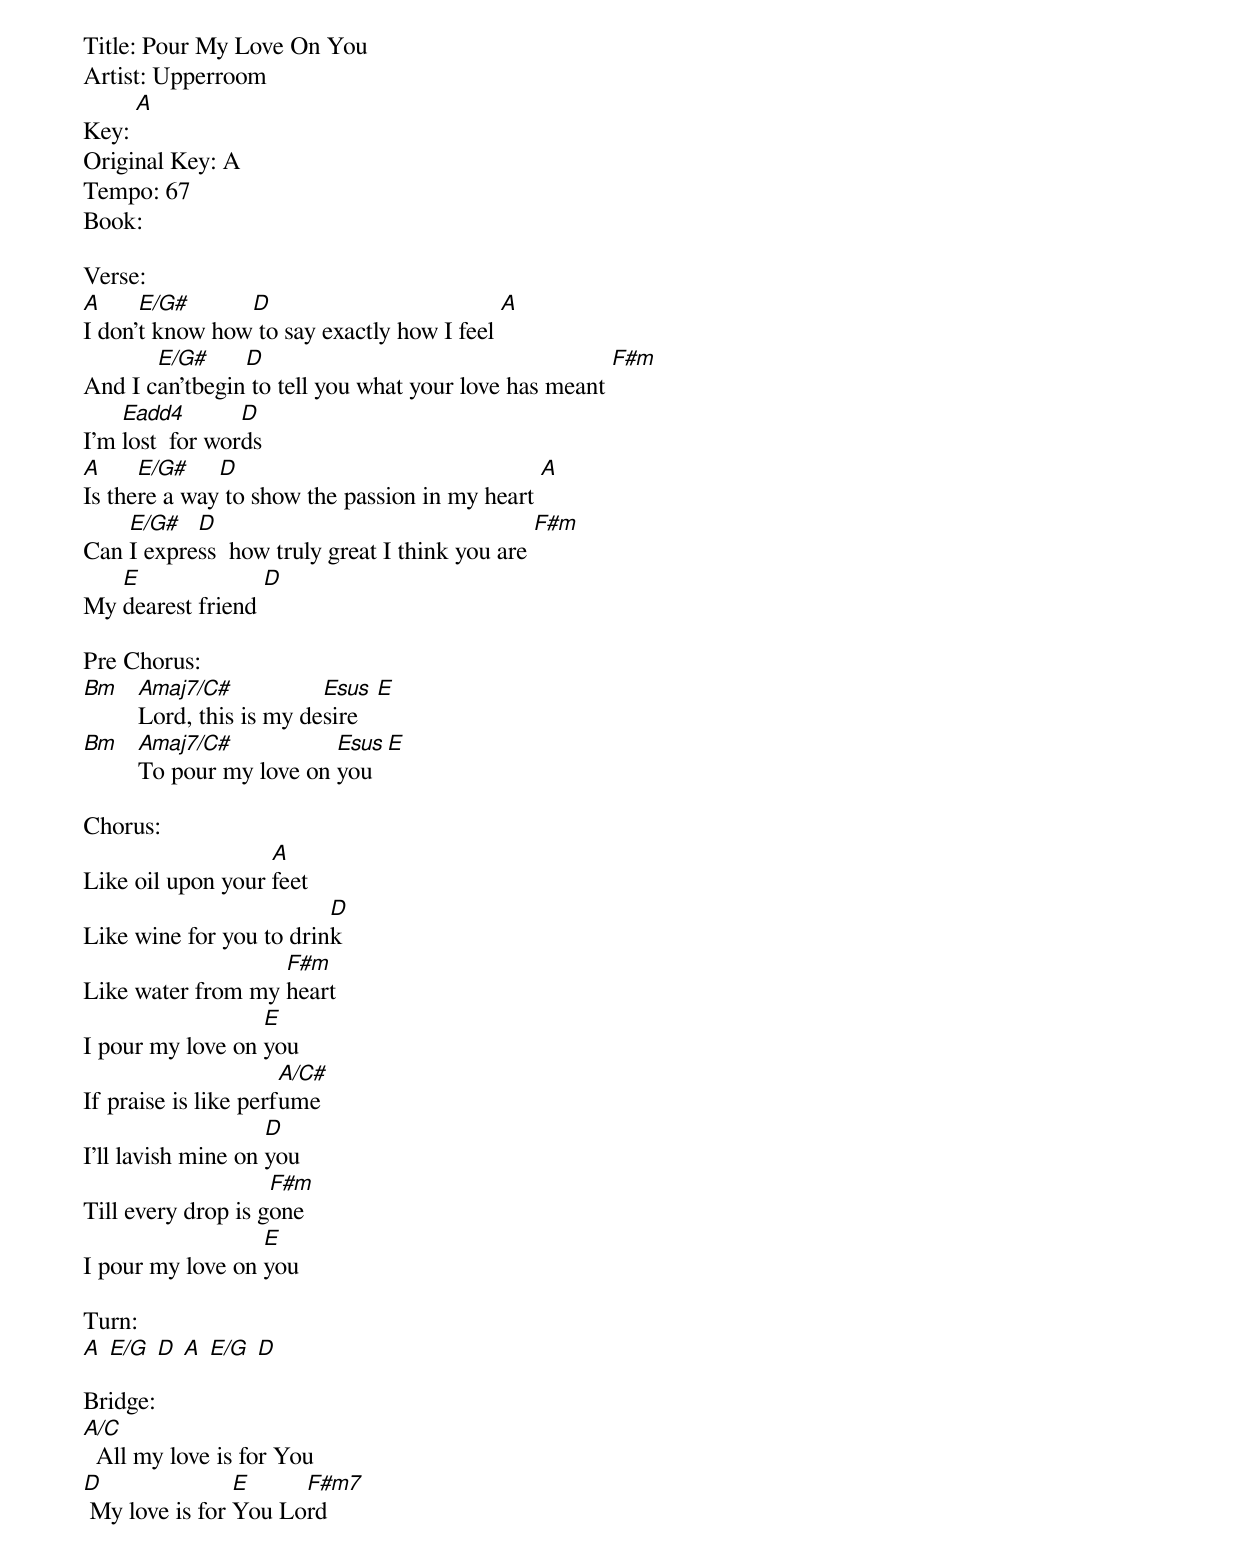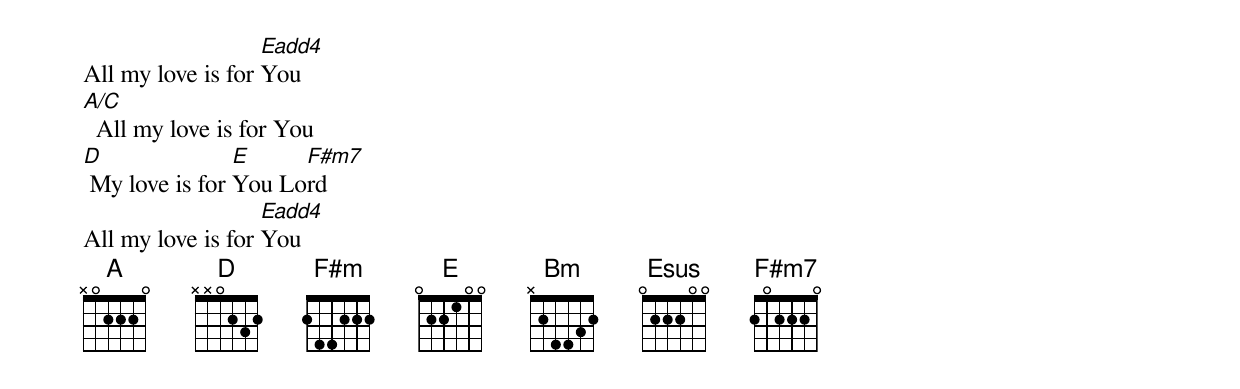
Title: Pour My Love On You
Artist: Upperroom
Key: [A]
Original Key: A
Tempo: 67
Book:

Verse:
[A]I don'[E/G#]t know how[D] to say exactly how I feel [A]
And I c[E/G#]an'tbegin[D] to tell you what your love has meant [F#m]
I'm [Eadd4]lost  for wor[D]ds
[A]Is the[E/G#]re a way[D] to show the passion in my heart [A]
Can [E/G#]I expre[D]ss  how truly great I think you are [F#m]
My [E]dearest friend [D]

Pre Chorus:
[Bm]   [Amaj7/C#]Lord, this is my de[Esus]sire   [E]
[Bm]   [Amaj7/C#]To pour my love on [Esus]you  [E]

Chorus:
Like oil upon your [A]feet
Like wine for you to drin[D]k
Like water from my [F#m]heart
I pour my love on [E]you
If praise is like perf[A/C#]ume
I'll lavish mine on [D]you
Till every drop is g[F#m]one
I pour my love on [E]you

Turn:
[A] [E/G] [D] [A] [E/G] [D]

Bridge:
[A/C]  All my love is for You
[D] My love is for [E]You Lo[F#m7]rd
All my love is for [Eadd4]You
[A/C]  All my love is for You
[D] My love is for [E]You Lo[F#m7]rd
All my love is for [Eadd4]You
